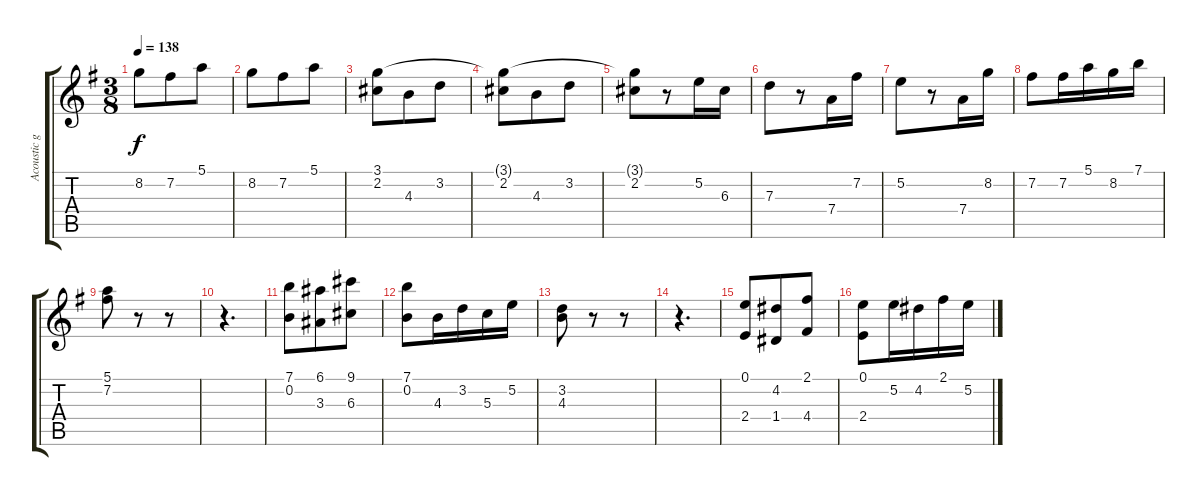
\track ("Acoustic guitar 1" "Acoustic g") {instrument acousticguitarnylon}
\staff {score tabs}
\tuning (E4 B3 G3 D3 A2 E2) {hide}
\ts (3 8)
\tempo 138
\clef g2
\ks g
8.2.8{dy f} 7.2.8 5.1.8 |
8.2.8 7.2.8 5.1.8 |
(3.1 2.2).8 4.3.8 3.2.8 |
(3.1{t} 2.2).8 4.3.8 3.2.8 |
(3.1{t} 2.2).8 r.8 5.2.16 6.3.16 |
7.3.8 r.8 7.4.16 7.2.16 |
5.2.8 r.8 7.4.16 8.2.16 |
7.2.8 7.2.16 5.1.16 8.2.16 7.1.16 |
(5.1 7.2).8 r.8 r.8 |
r.4{d} |
(7.1 0.2).8 (6.1 3.3).8 (9.1 6.3).8 |
(7.1 0.2).8 4.3.16 3.2.16 5.3.16 5.2.16 |
(3.2 4.3).8 r.8 r.8 |
r.4{d} |
(0.1 2.4).8 (4.2 1.4).8 (2.1 4.4).8 |
(0.1 2.4).8 5.2.16 4.2.16 2.1.16 5.2.16
